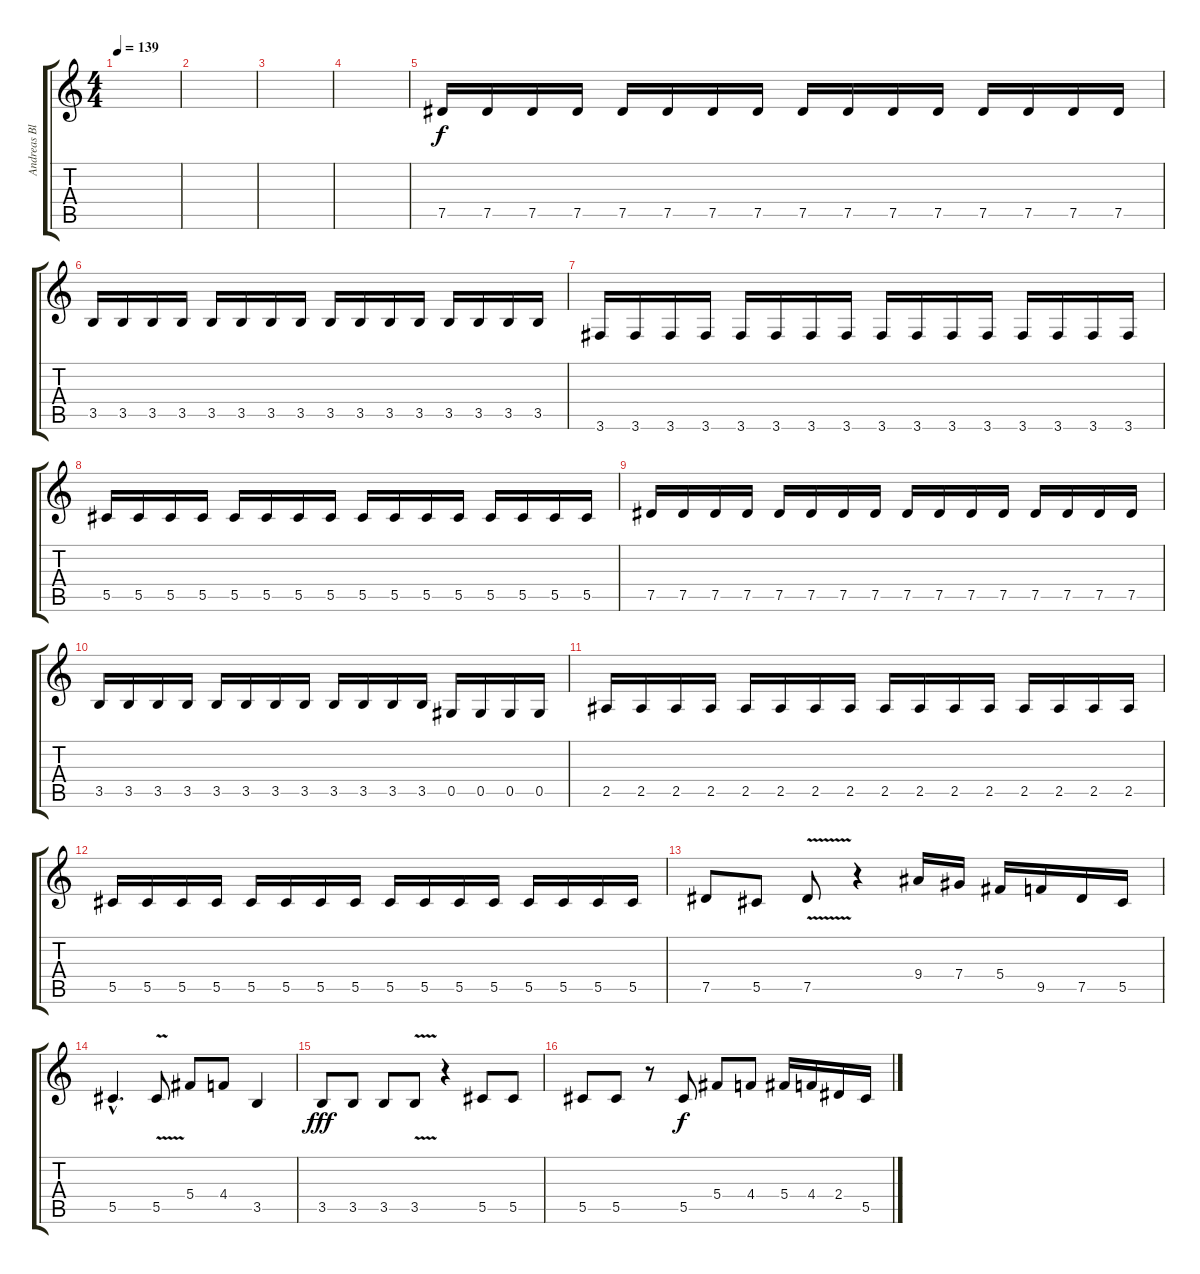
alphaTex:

\track ("Andreas Blomqvist" "Andreas Bl") {instrument electricbassfinger}
\staff {score tabs}
\tuning (Eb4 Bb3 Gb3 Db3 Ab2 Eb2) {hide}
\ts (4 4)
\tempo 139
\clef g2
\ks c
|
|
|
|
7.5.16 7.5.16 7.5.16 7.5.16 7.5.16 7.5.16 7.5.16 7.5.16 7.5.16 7.5.16 7.5.16 7.5.16 7.5.16 7.5.16 7.5.16 7.5.16 |
3.5.16 3.5.16 3.5.16 3.5.16 3.5.16 3.5.16 3.5.16 3.5.16 3.5.16 3.5.16 3.5.16 3.5.16 3.5.16 3.5.16 3.5.16 3.5.16 |
3.6.16 3.6.16 3.6.16 3.6.16 3.6.16 3.6.16 3.6.16 3.6.16 3.6.16 3.6.16 3.6.16 3.6.16 3.6.16 3.6.16 3.6.16 3.6.16 |
5.5.16 5.5.16 5.5.16 5.5.16 5.5.16 5.5.16 5.5.16 5.5.16 5.5.16 5.5.16 5.5.16 5.5.16 5.5.16 5.5.16 5.5.16 5.5.16 |
7.5.16 7.5.16 7.5.16 7.5.16 7.5.16 7.5.16 7.5.16 7.5.16 7.5.16 7.5.16 7.5.16 7.5.16 7.5.16 7.5.16 7.5.16 7.5.16 |
3.5.16 3.5.16 3.5.16 3.5.16 3.5.16 3.5.16 3.5.16 3.5.16 3.5.16 3.5.16 3.5.16 3.5.16 0.5.16 0.5.16 0.5.16 0.5.16 |
2.5.16 2.5.16 2.5.16 2.5.16 2.5.16 2.5.16 2.5.16 2.5.16 2.5.16 2.5.16 2.5.16 2.5.16 2.5.16 2.5.16 2.5.16 2.5.16 |
5.5.16 5.5.16 5.5.16 5.5.16 5.5.16 5.5.16 5.5.16 5.5.16 5.5.16 5.5.16 5.5.16 5.5.16 5.5.16 5.5.16 5.5.16 5.5.16 |
7.5.8 5.5.8 7.5{v}.8 r.4 9.4.16 7.4.16 5.4.16 9.5.16 7.5.16 5.5.16 |
5.5{hac}.4{d} 5.5{v}.8 5.4.8 4.4.8 3.5.4 |
3.5.8{dy fff} 3.5.8 3.5.8 3.5{v}.8 r.4 5.5.8 5.5.8 |
5.5.8 5.5.8 r.8 5.5.8{dy f} 5.4.8 4.4.8 5.4.16 4.4.16 2.4.16 5.5.16
